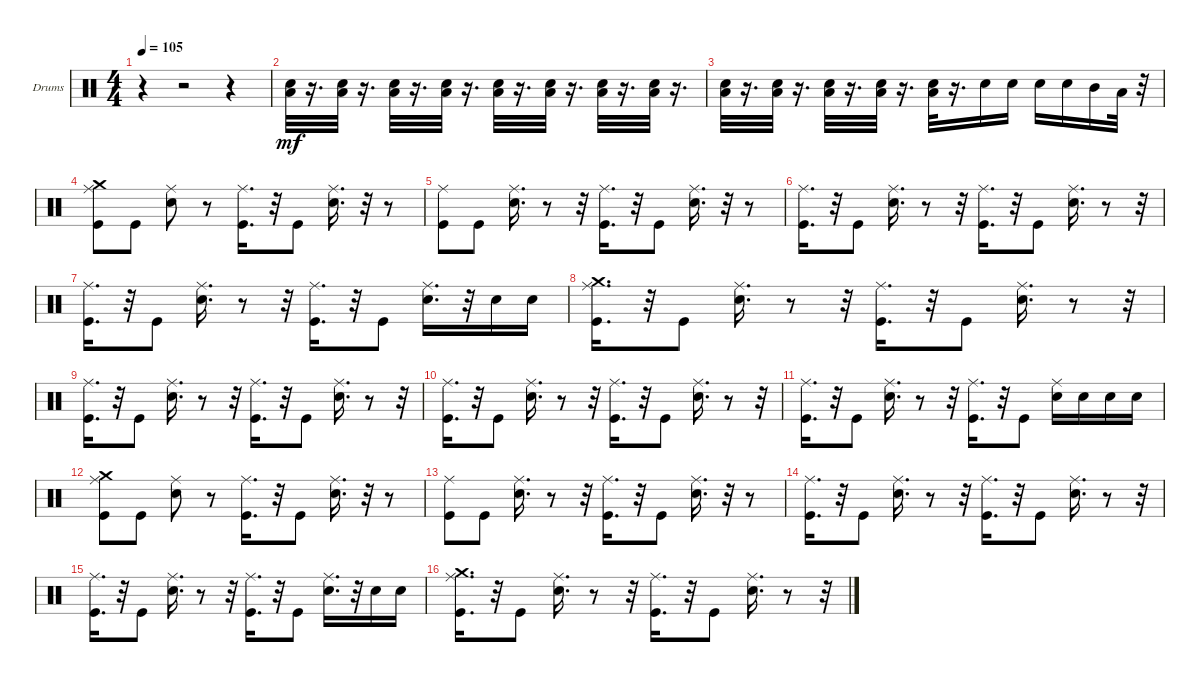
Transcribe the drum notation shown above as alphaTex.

\bracketExtendMode groupsimilarinstruments
\firstSystemTrackNameOrientation horizontal
\otherSystemsTrackNameOrientation horizontal
\track ("Rolling in the deep" "Drums") {instrument percussion}
\staff {score}
\articulation defaults
\ts (4 4)
\tempo 105
\clef neutral
\ks c
r.4{dy mf} r.2 r.4 |
("Snare (hit) 2" "Low Tom (hit)").32 r.16{d} ("Snare (hit) 2" "Low Tom (hit)").32 r.16{d} ("Snare (hit) 2" "Low Tom (hit)").32 r.16{d} ("Snare (hit) 2" "Low Tom (hit)").32 r.16{d} ("Snare (hit) 2" "Low Tom (hit)").32 r.16{d} ("Snare (hit) 2" "Low Tom (hit)").32 r.16{d} ("Snare (hit) 2" "Low Tom (hit)").32 r.16{d} ("Snare (hit) 2" "Low Tom (hit)").32 r.16{d} |
("Snare (hit) 2" "Low Tom (hit)").32 r.16{d} ("Snare (hit) 2" "Low Tom (hit)").32 r.16{d} ("Snare (hit) 2" "Low Tom (hit)").32 r.16{d} ("Snare (hit) 2" "Low Tom (hit)").32 r.16{d} ("Snare (hit) 2" "Low Tom (hit)").32 r.16{d} "Snare (hit) 2".16 "Snare (hit) 2".16 "Snare (hit) 2".16 "Snare (hit) 2".16 "Mid Tom (hit)".16 "Low Tom (hit)".32 r.32 |
("Kick (hit)" "Crash medium (hit)" "Ride (middle)").8 "Kick (hit)".8 ("Snare (hit) 2" "Ride (middle)").8 r.8 ("Kick (hit)" "Ride (middle)").16{d} r.32 "Kick (hit)".8 ("Snare (hit) 2" "Ride (middle)").16{d} r.32 r.8 |
("Kick (hit)" "Ride (middle)").8 "Kick (hit)".8 ("Snare (hit) 2" "Ride (middle)").16{d} r.8 r.32 ("Kick (hit)" "Ride (middle)").16{d} r.32 "Kick (hit)".8 ("Snare (hit) 2" "Ride (middle)").16{d} r.32 r.8 |
("Kick (hit)" "Ride (middle)").16{d} r.32 "Kick (hit)".8 ("Snare (hit) 2" "Ride (middle)").16{d} r.8 r.32 ("Kick (hit)" "Ride (middle)").16{d} r.32 "Kick (hit)".8 ("Snare (hit) 2" "Ride (middle)").16{d} r.8 r.32 |
("Kick (hit)" "Ride (middle)").16{d} r.32 "Kick (hit)".8 ("Snare (hit) 2" "Ride (middle)").16{d} r.8 r.32 ("Kick (hit)" "Ride (middle)").16{d} r.32 "Kick (hit)".8 ("Snare (hit) 2" "Ride (middle)").16{d} r.32 "Snare (hit) 2".16 "Snare (hit) 2".16 |
("Kick (hit)" "Crash medium (hit)" "Ride (middle)").16{d} r.32 "Kick (hit)".8 ("Snare (hit) 2" "Ride (middle)").16{d} r.8 r.32 ("Kick (hit)" "Ride (middle)").16{d} r.32 "Kick (hit)".8 ("Snare (hit) 2" "Ride (middle)").16{d} r.8 r.32 |
("Kick (hit)" "Ride (middle)").16{d} r.32 "Kick (hit)".8 ("Snare (hit) 2" "Ride (middle)").16{d} r.8 r.32 ("Kick (hit)" "Ride (middle)").16{d} r.32 "Kick (hit)".8 ("Snare (hit) 2" "Ride (middle)").16{d} r.8 r.32 |
("Kick (hit)" "Ride (middle)").16{d} r.32 "Kick (hit)".8 ("Snare (hit) 2" "Ride (middle)").16{d} r.8 r.32 ("Kick (hit)" "Ride (middle)").16{d} r.32 "Kick (hit)".8 ("Snare (hit) 2" "Ride (middle)").16{d} r.8 r.32 |
("Kick (hit)" "Ride (middle)").16{d} r.32 "Kick (hit)".8 ("Snare (hit) 2" "Ride (middle)").16{d} r.8 r.32 ("Kick (hit)" "Ride (middle)").16{d} r.32 "Kick (hit)".8 ("Snare (hit) 2" "Ride (middle)").16 "Snare (hit) 2".16 "Snare (hit) 2".16 "Snare (hit) 2".16 |
("Kick (hit)" "Crash medium (hit)" "Ride (middle)").8 "Kick (hit)".8 ("Snare (hit) 2" "Ride (middle)").8 r.8 ("Kick (hit)" "Ride (middle)").16{d} r.32 "Kick (hit)".8 ("Snare (hit) 2" "Ride (middle)").16{d} r.32 r.8 |
("Kick (hit)" "Ride (middle)").8 "Kick (hit)".8 ("Snare (hit) 2" "Ride (middle)").16{d} r.8 r.32 ("Kick (hit)" "Ride (middle)").16{d} r.32 "Kick (hit)".8 ("Snare (hit) 2" "Ride (middle)").16{d} r.32 r.8 |
("Kick (hit)" "Ride (middle)").16{d} r.32 "Kick (hit)".8 ("Snare (hit) 2" "Ride (middle)").16{d} r.8 r.32 ("Kick (hit)" "Ride (middle)").16{d} r.32 "Kick (hit)".8 ("Snare (hit) 2" "Ride (middle)").16{d} r.8 r.32 |
("Kick (hit)" "Ride (middle)").16{d} r.32 "Kick (hit)".8 ("Snare (hit) 2" "Ride (middle)").16{d} r.8 r.32 ("Kick (hit)" "Ride (middle)").16{d} r.32 "Kick (hit)".8 ("Snare (hit) 2" "Ride (middle)").16{d} r.32 "Snare (hit) 2".16 "Snare (hit) 2".16 |
("Kick (hit)" "Crash medium (hit)" "Ride (middle)").16{d} r.32 "Kick (hit)".8 ("Snare (hit) 2" "Ride (middle)").16{d} r.8 r.32 ("Kick (hit)" "Ride (middle)").16{d} r.32 "Kick (hit)".8 ("Snare (hit) 2" "Ride (middle)").16{d} r.8 r.32
